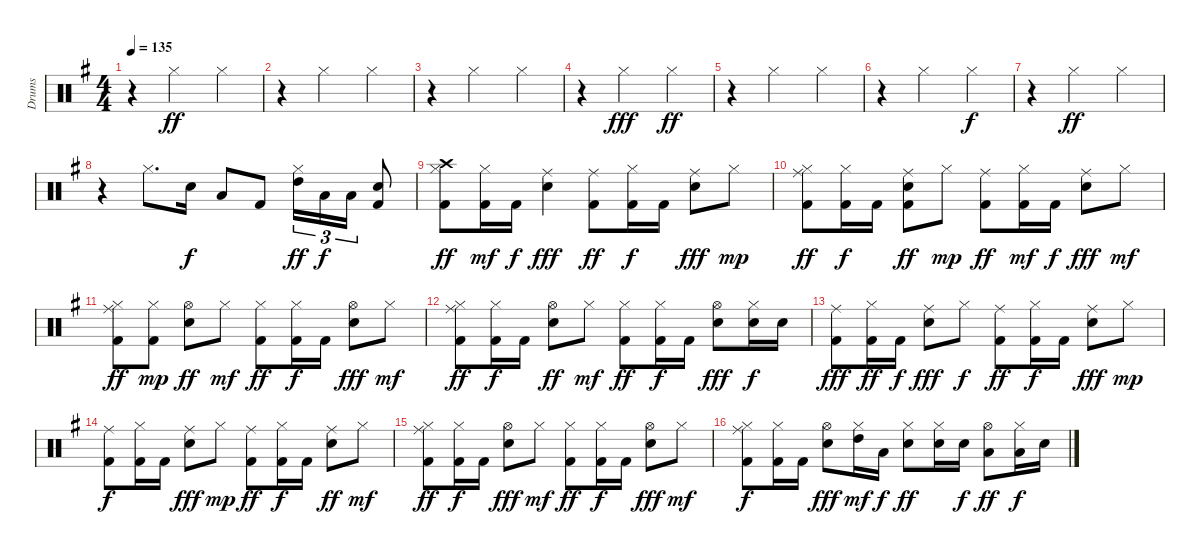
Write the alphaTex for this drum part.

\track ("Drums" "Drums") {instrument percussion}
\staff {score}
\articulation defaults
\ts (4 4)
\tempo 135
\clef neutral
\ks g
r.4{dy ff} "Hi-Hat (closed)".2 "Hi-Hat (closed)".4 |
r.4 "Hi-Hat (closed)".2 "Hi-Hat (closed)".4 |
r.4 "Hi-Hat (closed)".2 "Hi-Hat (closed)".4 |
r.4 "Hi-Hat (closed)".2{dy fff} "Hi-Hat (closed)".4{dy ff} |
r.4 "Hi-Hat (closed)".2 "Hi-Hat (closed)".4 |
r.4 "Hi-Hat (closed)".2 "Hi-Hat (closed)".4{dy f} |
r.4 "Hi-Hat (closed)".2{dy ff} "Hi-Hat (closed)".4 |
r.4 "Hi-Hat (closed)".8{d} "Electric Snare (hit)".16{dy f} "Low Tom (hit)".8 "Kick (hit) 2".8 ("Hi-Hat (closed)" "High Tom (hit)").16{tu (3 2) dy ff} "Low Tom (hit)".16{tu (3 2) dy f} "Low Floor Tom (hit)".16{tu (3 2)} ("Electric Snare (hit)" "Kick (hit) 2").8 |
("Hi-Hat (closed)" "Crash high (hit)" "Kick (hit) 2").8{dy ff} ("Hi-Hat (closed)" "Kick (hit) 2").16{dy mf} "Kick (hit) 2".16{dy f} ("Ride (middle)" "Electric Snare (hit)").4{dy fff} ("Ride (middle)" "Kick (hit) 2").8{dy ff} ("Hi-Hat (closed)" "Kick (hit) 2").16{dy f} "Kick (hit) 2".16 ("Ride (middle)" "Electric Snare (hit)").8{dy fff} "Hi-Hat (closed)".8{dy mp} |
("Hi-Hat (closed)" "Ride (middle)" "Kick (hit) 2").8{dy ff} ("Hi-Hat (closed)" "Kick (hit) 2").16{dy f} "Kick (hit) 2".16 ("Ride (middle)" "Electric Snare (hit)" "Kick (hit) 2").8{dy ff} "Hi-Hat (closed)".8{dy mp} ("Ride (middle)" "Kick (hit) 2").8{dy ff} ("Hi-Hat (closed)" "Kick (hit) 2").16{dy mf} "Kick (hit) 2".16{dy f} ("Ride (middle)" "Electric Snare (hit)").8{dy fff} "Hi-Hat (closed)".8{dy mf} |
("Hi-Hat (closed)" "Ride (middle)" "Kick (hit) 2").8{dy ff} ("Hi-Hat (closed)" "Kick (hit) 2").8{dy mp} ("Hi-Hat (open)" "Electric Snare (hit)").8{dy ff} "Hi-Hat (closed)".8{dy mf} ("Hi-Hat (closed)" "Kick (hit) 2").8{dy ff} ("Hi-Hat (closed)" "Kick (hit) 2").16{dy f} "Kick (hit) 2".16 ("Hi-Hat (open)" "Electric Snare (hit)").8{dy fff} "Hi-Hat (closed)".8{dy mf} |
("Hi-Hat (closed)" "Ride (middle)" "Kick (hit) 2").8{dy ff} ("Hi-Hat (closed)" "Kick (hit) 2").16{dy f} "Kick (hit) 2".16 ("Hi-Hat (open)" "Electric Snare (hit)").8{dy ff} "Hi-Hat (closed)".8{dy mf} ("Hi-Hat (closed)" "Kick (hit) 2").8{dy ff} ("Hi-Hat (closed)" "Kick (hit) 2").16{dy f} "Kick (hit) 2".16 ("Hi-Hat (open)" "Electric Snare (hit)").8{dy fff} ("Hi-Hat (closed)" "Electric Snare (hit)").16{dy f} "Electric Snare (hit)".16 |
("Ride (middle)" "Kick (hit) 2").8{dy fff} ("Hi-Hat (closed)" "Kick (hit) 2").16{dy ff} "Kick (hit) 2".16{dy f} ("Ride (middle)" "Electric Snare (hit)").8{dy fff} "Hi-Hat (closed)".8{dy f} ("Ride (middle)" "Kick (hit) 2").8{dy ff} ("Hi-Hat (closed)" "Kick (hit) 2").16{dy f} "Kick (hit) 2".16 ("Ride (middle)" "Electric Snare (hit)").8{dy fff} "Hi-Hat (closed)".8{dy mp} |
("Ride (middle)" "Kick (hit) 2").8{dy f} ("Hi-Hat (closed)" "Kick (hit) 2").16 "Kick (hit) 2".16 ("Ride (middle)" "Electric Snare (hit)").8{dy fff} "Hi-Hat (closed)".8{dy mp} ("Ride (middle)" "Kick (hit) 2").8{dy ff} ("Hi-Hat (closed)" "Kick (hit) 2").16{dy f} "Kick (hit) 2".16 ("Ride (middle)" "Electric Snare (hit)").8{dy ff} "Hi-Hat (closed)".8{dy mf} |
("Hi-Hat (closed)" "Ride (middle)" "Kick (hit) 2").8{dy ff} ("Hi-Hat (closed)" "Kick (hit) 2").16{dy f} "Kick (hit) 2".16 ("Hi-Hat (open)" "Electric Snare (hit)").8{dy fff} "Hi-Hat (closed)".8{dy mf} ("Hi-Hat (closed)" "Kick (hit) 2").8{dy ff} ("Hi-Hat (closed)" "Kick (hit) 2").16{dy f} "Kick (hit) 2".16 ("Hi-Hat (open)" "Electric Snare (hit)").8{dy fff} "Hi-Hat (closed)".8{dy mf} |
("Hi-Hat (closed)" "Ride (middle)" "Kick (hit) 2").8{dy f} ("Hi-Hat (closed)" "Kick (hit) 2").16 "Kick (hit) 2".16 ("Hi-Hat (open)" "Electric Snare (hit)").8{dy fff} ("Hi-Hat (closed)" "High Tom (hit)").16{dy mf} "Low Tom (hit)".16{dy f} ("Hi-Hat (closed)" "Electric Snare (hit)").8{dy ff} ("Hi-Hat (closed)" "Electric Snare (hit)").16 "Electric Snare (hit)".16{dy f} ("Hi-Hat (open)" "Low Tom (hit)").8{dy ff} ("Hi-Hat (closed)" "Low Tom (hit)").16{dy f} "Electric Snare (hit)".16
